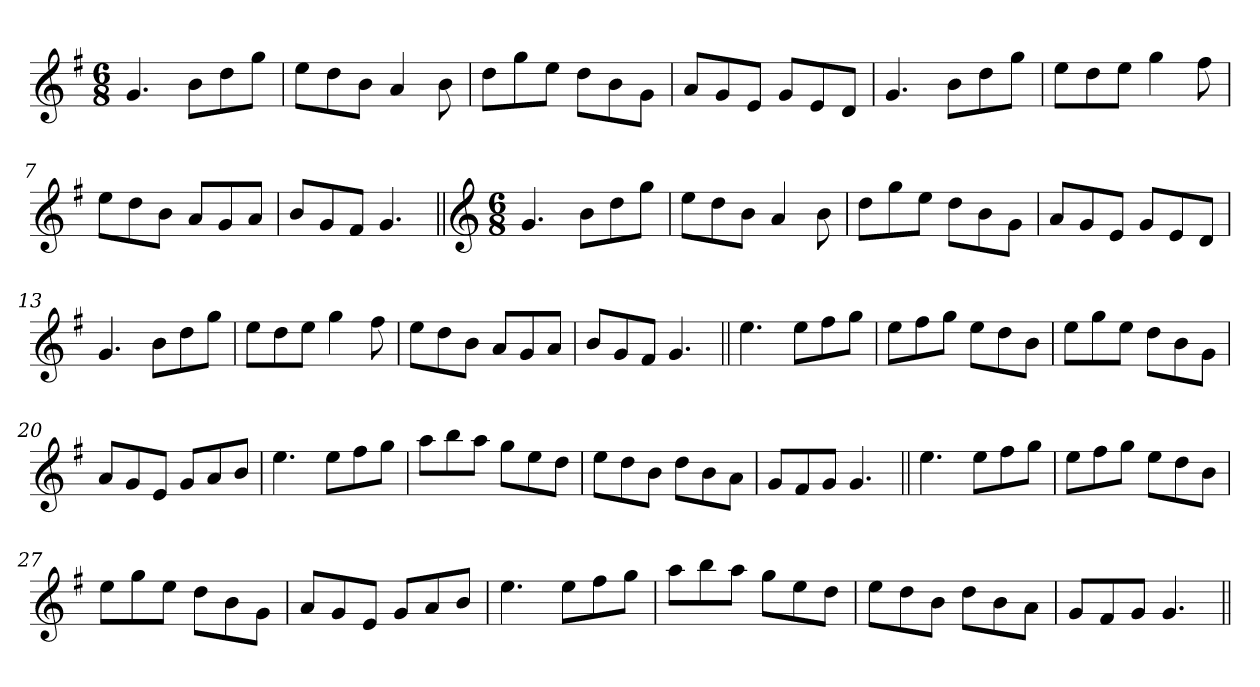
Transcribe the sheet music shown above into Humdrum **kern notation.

**kern
*part1
*staff1
*clefG2
*k[f#]
*G:
*M6/8
=1
4.g/
8b\L
8dd\
8gg\J
=2
8ee\L
8dd\
8b\J
4a/
8b\
=3
8dd\L
8gg\
8ee\J
8dd\L
8b\
8g\J
=4
8a/L
8g/
8e/J
8g/L
8e/
8d/J
=5
4.g/
8b\L
8dd\
8gg\J
=6
8ee\L
8dd\
8ee\J
4gg\
8ff#\
=7
8ee\L
8dd\
8b\J
8a/L
8g/
8a/J
!!LO:LB:g=z
=8
8b/L
8g/
8f#/J
4.g/
=9||
*clefG2
*M6/8
4.g/
8b\L
8dd\
8gg\J
=10
8ee\L
8dd\
8b\J
4a/
8b\
=11
8dd\L
8gg\
8ee\J
8dd\L
8b\
8g\J
=12
8a/L
8g/
8e/J
8g/L
8e/
8d/J
=13
4.g/
8b\L
8dd\
8gg\J
=14
8ee\L
8dd\
8ee\J
4gg\
8ff#\
!!LO:LB:g=z
=15
8ee\L
8dd\
8b\J
8a/L
8g/
8a/J
=16
8b/L
8g/
8f#/J
4.g/
=17||
4.ee\
8ee\L
8ff#\
8gg\J
=18
8ee\L
8ff#\
8gg\J
8ee\L
8dd\
8b\J
=19
8ee\L
8gg\
8ee\J
8dd\L
8b\
8g\J
=20
8a/L
8g/
8e/J
8g/L
8a/
8b/J
=21
4.ee\
8ee\L
8ff#\
8gg\J
!!LO:LB:g=z
=22
8aa\L
8bb\
8aa\J
8gg\L
8ee\
8dd\J
=23
8ee\L
8dd\
8b\J
8dd\L
8b\
8a\J
=24
8g/L
8f#/
8g/J
4.g/
=25||
4.ee\
8ee\L
8ff#\
8gg\J
=26
8ee\L
8ff#\
8gg\J
8ee\L
8dd\
8b\J
=27
8ee\L
8gg\
8ee\J
8dd\L
8b\
8g\J
=28
8a/L
8g/
8e/J
8g/L
8a/
8b/J
!!LO:LB:g=z
=29
4.ee\
8ee\L
8ff#\
8gg\J
=30
8aa\L
8bb\
8aa\J
8gg\L
8ee\
8dd\J
=31
8ee\L
8dd\
8b\J
8dd\L
8b\
8a\J
=32
8g/L
8f#/
8g/J
4.g/
=||
*-
